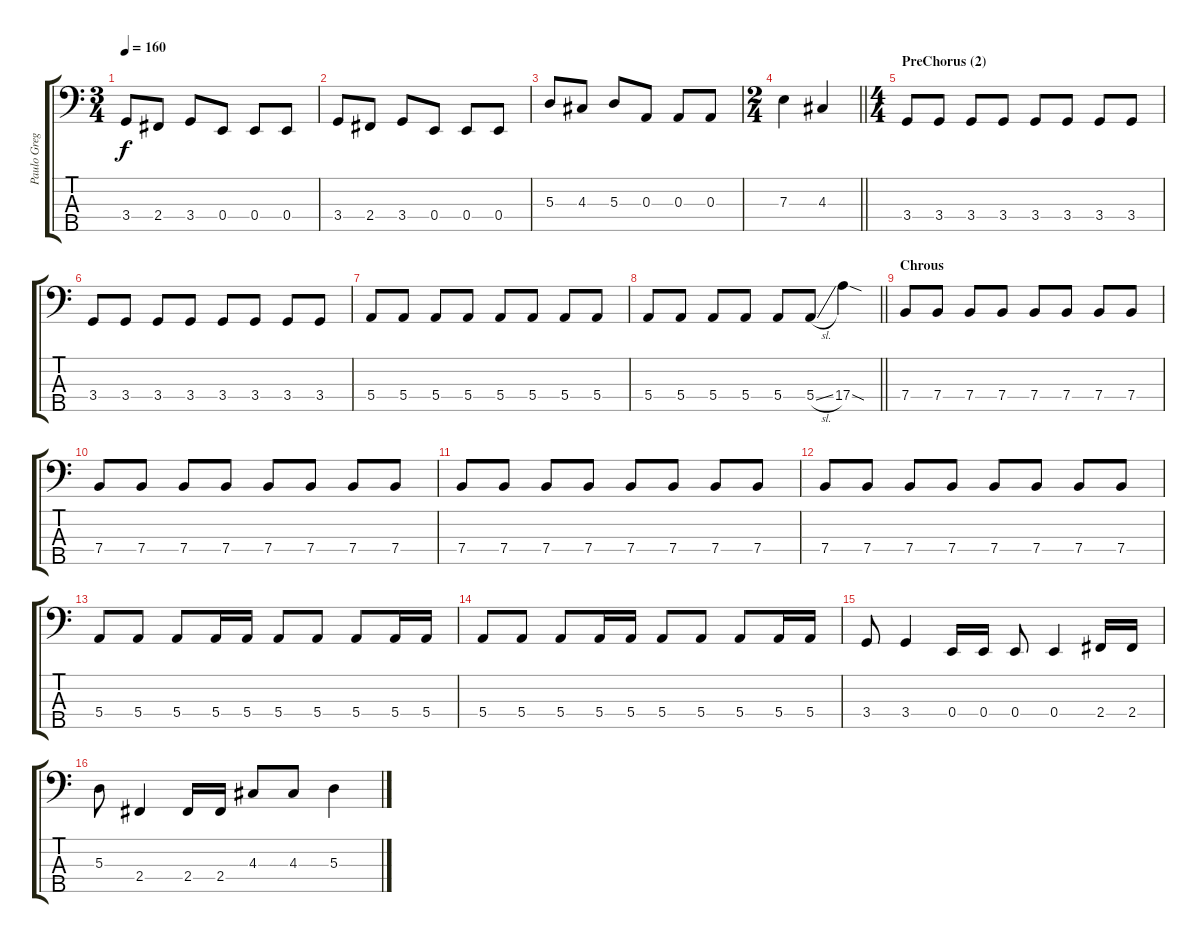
\track ("Paulo Gregoletto" "Paulo Greg") {instrument electricbassfinger}
\staff {score tabs}
\tuning (G2 D2 A1 E1 B0) {hide}
\ts (3 4)
\tempo 160
\clef f4
\ks c
3.4.8{dy f} 2.4.8 3.4.8 0.4.8 0.4.8 0.4.8 |
3.4.8 2.4.8 3.4.8 0.4.8 0.4.8 0.4.8 |
5.3.8 4.3.8 5.3.8 0.3.8 0.3.8 0.3.8 |
\ts (2 4)
\barLineRight lightlight
7.3.4 4.3.4 |
\ts (4 4)
\section ("" "PreChorus (2)")
3.4.8 3.4.8 3.4.8 3.4.8 3.4.8 3.4.8 3.4.8 3.4.8 |
3.4.8 3.4.8 3.4.8 3.4.8 3.4.8 3.4.8 3.4.8 3.4.8 |
5.4.8 5.4.8 5.4.8 5.4.8 5.4.8 5.4.8 5.4.8 5.4.8 |
\barLineRight lightlight
5.4.8 5.4.8 5.4.8 5.4.8 5.4.8 5.4{sl}.8 17.4{sod}.4 |
\section ("" "Chrous")
7.4.8 7.4.8 7.4.8 7.4.8 7.4.8 7.4.8 7.4.8 7.4.8 |
7.4.8 7.4.8 7.4.8 7.4.8 7.4.8 7.4.8 7.4.8 7.4.8 |
7.4.8 7.4.8 7.4.8 7.4.8 7.4.8 7.4.8 7.4.8 7.4.8 |
7.4.8 7.4.8 7.4.8 7.4.8 7.4.8 7.4.8 7.4.8 7.4.8 |
5.4.8 5.4.8 5.4.8 5.4.16 5.4.16 5.4.8 5.4.8 5.4.8 5.4.16 5.4.16 |
5.4.8 5.4.8 5.4.8 5.4.16 5.4.16 5.4.8 5.4.8 5.4.8 5.4.16 5.4.16 |
3.4.8 3.4.4 0.4.16 0.4.16 0.4.8 0.4.4 2.4.16 2.4.16 |
5.3.8 2.4.4 2.4.16 2.4.16 4.3.8 4.3.8 5.3.4
